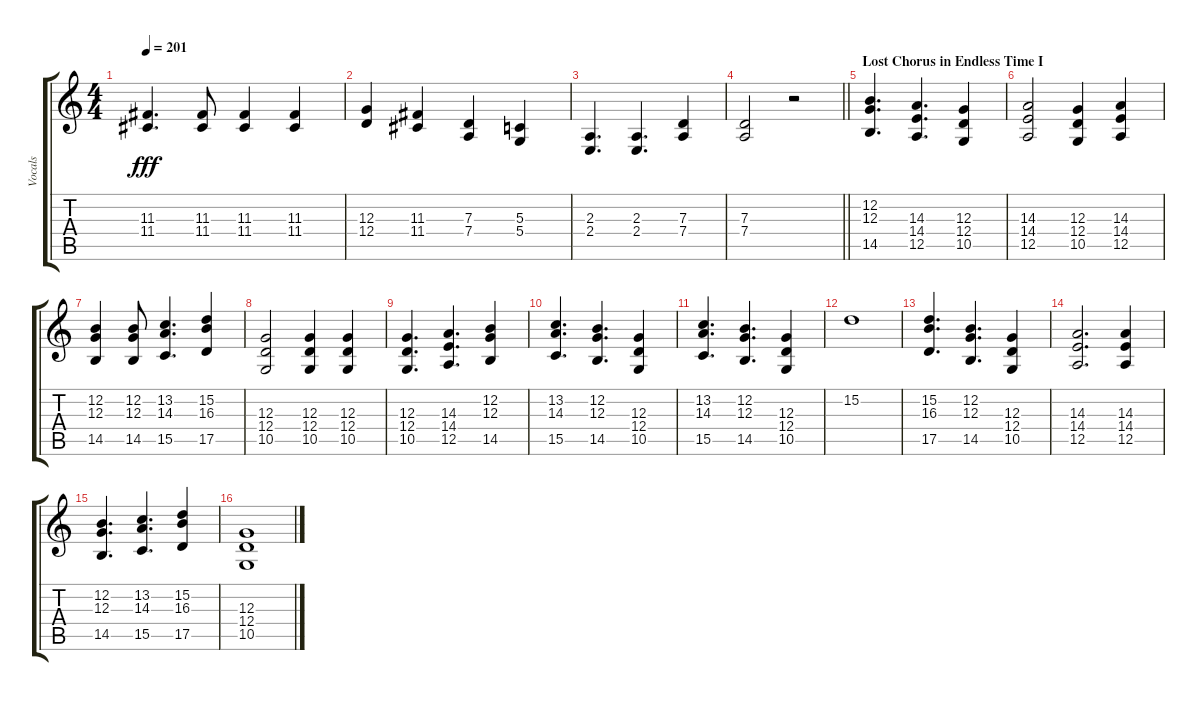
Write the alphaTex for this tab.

\track ("Vocals" "Vocals") {instrument altosax}
\staff {score tabs}
\tuning (E4 B3 G3 D3 A2 E2) {hide}
\ts (4 4)
\tempo 201
\clef g2
\ks c
(11.3 11.4).4{d dy fff} (11.3 11.4).8 (11.3 11.4).4 (11.3 11.4).4 |
(12.3 12.4).4 (11.3 11.4).4 (7.3 7.4).4 (5.3 5.4).4 |
(2.3 2.4).4{d} (2.3 2.4).4{d} (7.3 7.4).4 |
\barLineRight lightlight
(7.3 7.4).2 r.2 |
\section ("" "Lost Chorus in Endless Time I")
(12.2 12.3 14.5).4{d} (14.3 14.4 12.5).4{d} (12.3 12.4 10.5).4 |
(14.3 14.4 12.5).2 (12.3 12.4 10.5).4 (14.3 14.4 12.5).4 |
(12.2 12.3 14.5).4 (12.2 12.3 14.5).8 (13.2 14.3 15.5).4{d} (15.2 16.3 17.5).4 |
(12.3 12.4 10.5).2 (12.3 12.4 10.5).4 (12.3 12.4 10.5).4 |
(12.3 12.4 10.5).4{d} (14.3 14.4 12.5).4{d} (12.2 12.3 14.5).4 |
(13.2 14.3 15.5).4{d} (12.2 12.3 14.5).4{d} (12.3 12.4 10.5).4 |
(13.2 14.3 15.5).4{d} (12.2 12.3 14.5).4{d} (12.3 12.4 10.5).4 |
15.2.1 |
(15.2 16.3 17.5).4{d} (12.2 12.3 14.5).4{d} (12.3 12.4 10.5).4 |
(14.3 14.4 12.5).2{d} (14.3 14.4 12.5).4 |
(12.2 12.3 14.5).4{d} (13.2 14.3 15.5).4{d} (15.2 16.3 17.5).4 |
(12.3 12.4 10.5).1
